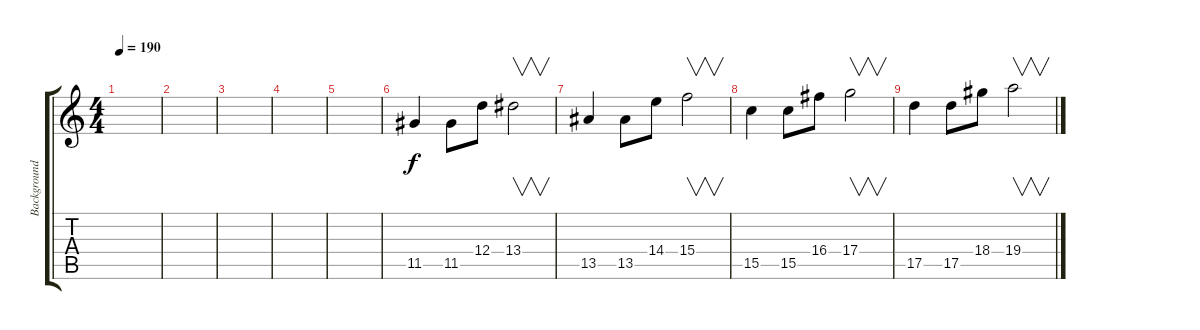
\track ("Background Guitar" "Background") {instrument distortionguitar}
\staff {score tabs}
\tuning (E4 B3 G3 D3 A2 E2) {hide}
\ts (4 4)
\tempo 190
\clef g2
\ks c
|
|
|
|
|
11.5.4 11.5.8 12.4.8 13.4.2{v} |
13.5.4 13.5.8 14.4.8 15.4.2{v} |
15.5.4 15.5.8 16.4.8 17.4.2{v} |
17.5.4 17.5.8 18.4.8 19.4.2{v}
